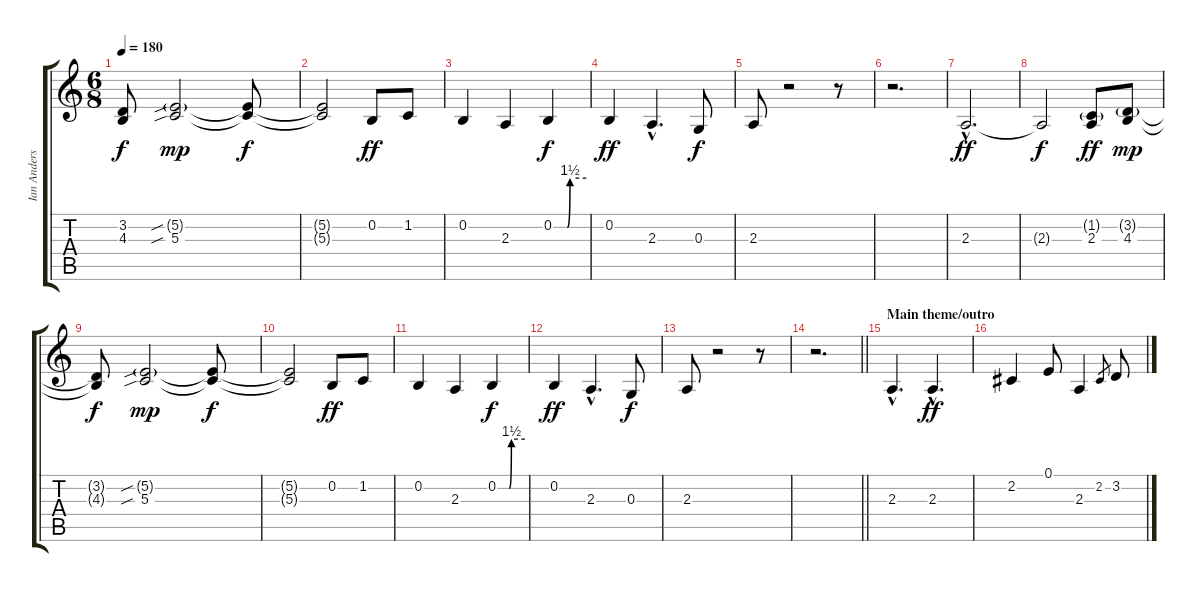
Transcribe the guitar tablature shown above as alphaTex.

\track ("Ian Anderson - vocals" "Ian Anders") {instrument lead6voice}
\staff {score tabs}
\tuning (E4 B3 G3 D3 A2 E2) {hide}
\ts (6 8)
\tempo 180
\clef g2
\ks c
(3.2{t} 4.3{t}).8{dy f} (5.2{sib g} 5.3{sib}).2{dy mp} (5.2{t} 5.3{t}).8{dy f} |
(5.2{t} 5.3{t}).2 0.2.8{dy ff} 1.2.8 |
0.2.4 2.3.4 0.2{be (custom 0 0 4 0 25 0 30 6 60 6)}.4{dy f} |
0.2.4{dy ff} 2.3{hac}.4{d} 0.3.8{dy f} |
2.3.8 r.2 r.8 |
r.2{d} |
2.3{hac}.2{d dy ff} |
2.3{t}.2{dy f} (1.2{g} 2.3).8{dy ff} (3.2{g} 4.3).8{dy mp} |
(3.2{t} 4.3{t}).8{dy f} (5.2{sib g} 5.3{sib}).2{dy mp} (5.2{t} 5.3{t}).8{dy f} |
(5.2{t} 5.3{t}).2 0.2.8{dy ff} 1.2.8 |
0.2.4 2.3.4 0.2{be (custom 0 0 4 0 25 0 30 6 60 6)}.4{dy f} |
0.2.4{dy ff} 2.3{hac}.4{d} 0.3.8{dy f} |
2.3.8 r.2 r.8 |
\barLineRight lightlight
r.2{d} |
\section ("" "Main theme/outro")
2.3{hac}.4{d} 2.3{hac}.4{d dy ff} |
2.2.4 0.1.8 2.3.4 2.2.8{gr} 3.2.8
